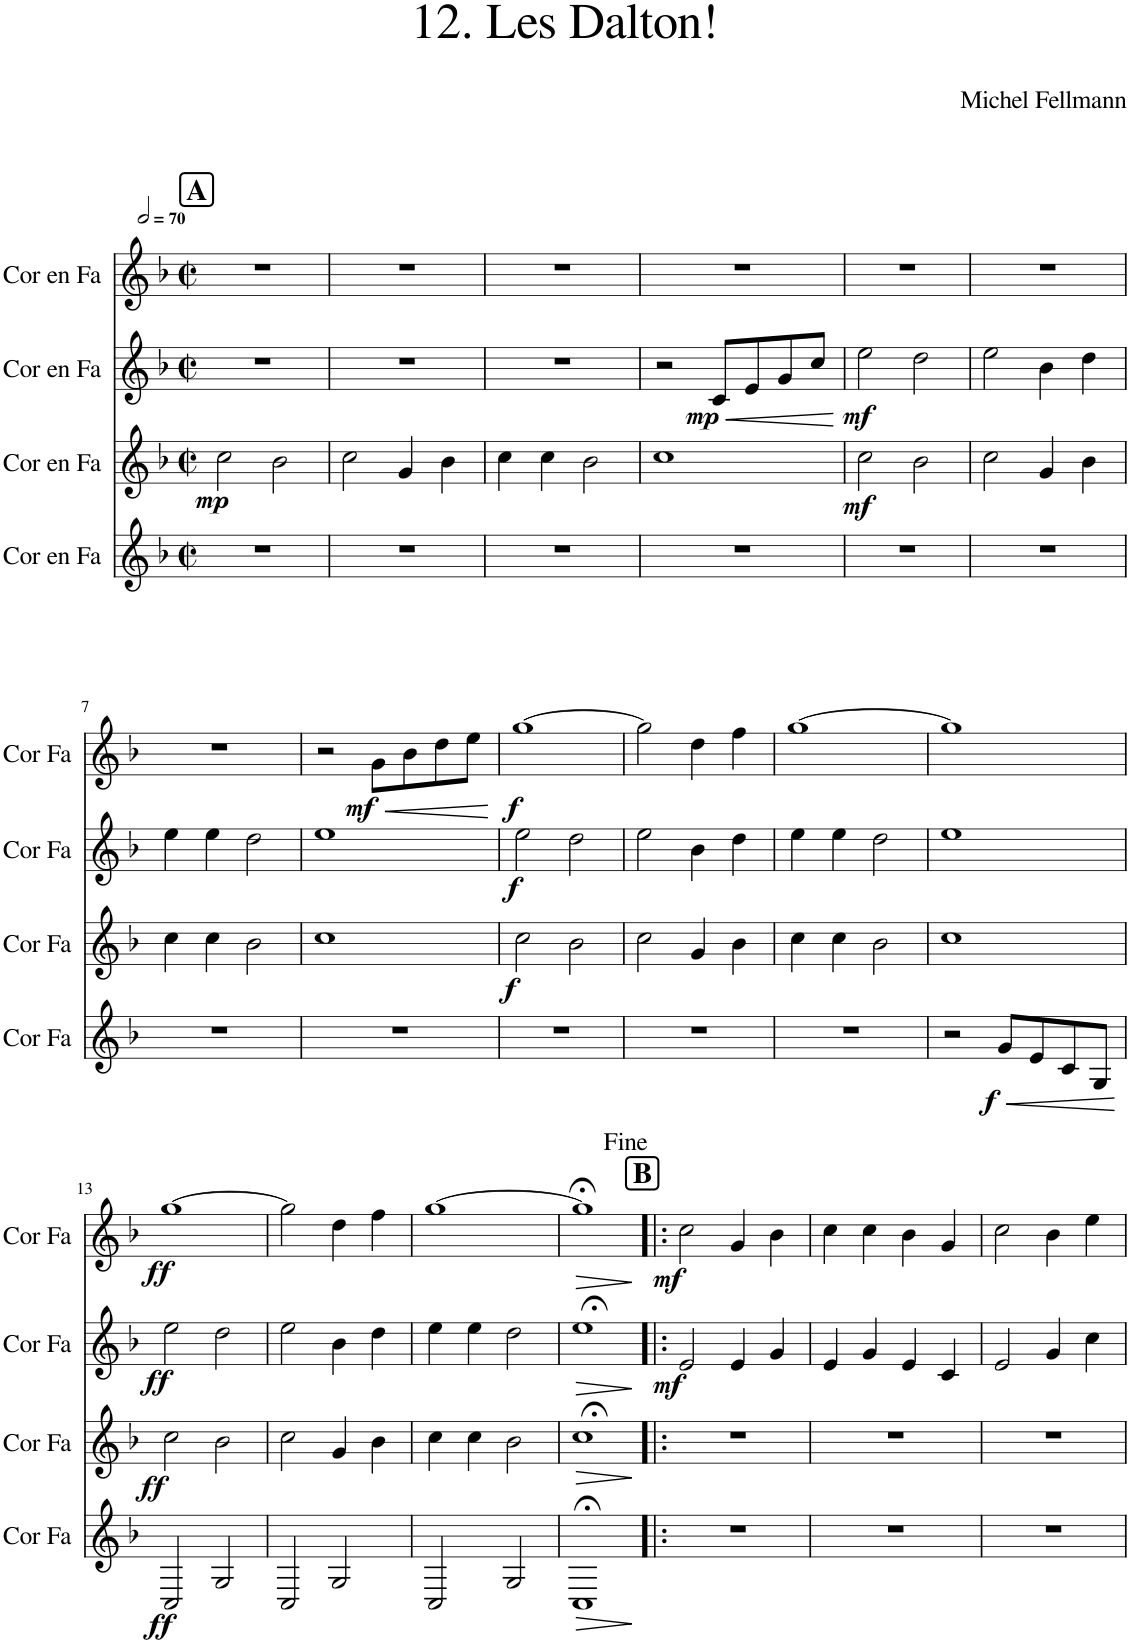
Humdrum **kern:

**kern	**dynam	**kern	**dynam	**kern	**dynam	**kern	**dynam
*part4	*part4	*part3	*part3	*part2	*part2	*part1	*part1
*staff4	*staff4	*staff3	*staff3	*staff2	*staff2	*staff1	*staff1
*I"Cor en Fa	*	*I"Cor en Fa	*	*I"Cor en Fa	*	*I"Cor en Fa	*
*I'Cor Fa	*	*I'Cor Fa	*	*I'Cor Fa	*	*I'Cor Fa	*
*clefG2	*	*clefG2	*	*clefG2	*	*clefG2	*
*Trd4c7	*	*Trd4c7	*	*Trd4c7	*	*Trd4c7	*
*k[b-]	*	*k[b-]	*	*k[b-]	*	*k[b-]	*
*M2/2	*	*M2/2	*	*M2/2	*	*M2/2	*
*met(c|)	*	*met(c|)	*	*met(c|)	*	*met(c|)	*
*MM140	*	*MM140	*	*MM140	*	*MM140	*
!!LO:REH:place=s1:a:B:cj:fs=14:t=A
=1	=1	=1	=1	=1	=1	=1	=1
!	!	!	!LO:DY:b	!	!	!	!
1r	.	2cc\	mp	1r	.	1r	.
.	.	2b-\	.	.	.	.	.
=2	=2	=2	=2	=2	=2	=2	=2
1r	.	2cc\	.	1r	.	1r	.
.	.	4g/	.	.	.	.	.
.	.	4b-\	.	.	.	.	.
=3	=3	=3	=3	=3	=3	=3	=3
1r	.	4cc\	.	1r	.	1r	.
.	.	4cc\	.	.	.	.	.
.	.	2b-\	.	.	.	.	.
=4	=4	=4	=4	=4	=4	=4	=4
1r	.	1cc	.	2r	.	1r	.
!	!	!	!	!	!LO:HP:b	!	!
!	!	!	!	!	!LO:DY:n=1:b	!	!
.	.	.	.	8c/L	< mp	.	.
.	.	.	.	8e/	.	.	.
.	.	.	.	8g/	.	.	.
.	.	.	.	8cc/J	.	.	.
.	.	.	.	.	[	.	.
=5	=5	=5	=5	=5	=5	=5	=5
!	!	!	!LO:DY:b	!	!LO:DY:b	!	!
1r	.	2cc\	mf	2ee\	mf	1r	.
.	.	2b-\	.	2dd\	.	.	.
=6	=6	=6	=6	=6	=6	=6	=6
1r	.	2cc\	.	2ee\	.	1r	.
.	.	4g/	.	4b-\	.	.	.
.	.	4b-\	.	4dd\	.	.	.
!!LO:LB:g=z
=7	=7	=7	=7	=7	=7	=7	=7
1r	.	4cc\	.	4ee\	.	1r	.
.	.	4cc\	.	4ee\	.	.	.
.	.	2b-\	.	2dd\	.	.	.
=8	=8	=8	=8	=8	=8	=8	=8
1r	.	1cc	.	1ee	.	2r	.
!	!	!	!	!	!	!	!LO:HP:b
!	!	!	!	!	!	!	!LO:DY:n=1:b
.	.	.	.	.	.	8g\L	< mf
.	.	.	.	.	.	8b-\	.
.	.	.	.	.	.	8dd\	.
.	.	.	.	.	.	8ee\J	.
.	.	.	.	.	.	.	[
=9	=9	=9	=9	=9	=9	=9	=9
!	!	!	!LO:DY:b	!	!LO:DY:b	!	!LO:DY:b
1r	.	2cc\	f	2ee\	f	[1gg	f
.	.	2b-\	.	2dd\	.	.	.
=10	=10	=10	=10	=10	=10	=10	=10
1r	.	2cc\	.	2ee\	.	2gg\]	.
.	.	4g/	.	4b-\	.	4dd\	.
.	.	4b-\	.	4dd\	.	4ff\	.
=11	=11	=11	=11	=11	=11	=11	=11
1r	.	4cc\	.	4ee\	.	[1gg	.
.	.	4cc\	.	4ee\	.	.	.
.	.	2b-\	.	2dd\	.	.	.
=12	=12	=12	=12	=12	=12	=12	=12
2r	.	1cc	.	1ee	.	1gg]	.
!	!LO:HP:b	!	!	!	!	!	!
!	!LO:DY:n=1:b	!	!	!	!	!	!
8g/L	< f	.	.	.	.	.	.
8e/	.	.	.	.	.	.	.
8c/	.	.	.	.	.	.	.
8G/J	.	.	.	.	.	.	.
.	[	.	.	.	.	.	.
!!LO:LB:g=z
=13	=13	=13	=13	=13	=13	=13	=13
!	!LO:DY:b	!	!LO:DY:b	!	!LO:DY:b	!	!LO:DY:b
2C/	ff	2cc\	ff	2ee\	ff	[1gg	ff
2G/	.	2b-\	.	2dd\	.	.	.
=14	=14	=14	=14	=14	=14	=14	=14
2C/	.	2cc\	.	2ee\	.	2gg\]	.
2G/	.	4g/	.	4b-\	.	4dd\	.
.	.	4b-\	.	4dd\	.	4ff\	.
=15	=15	=15	=15	=15	=15	=15	=15
2C/	.	4cc\	.	4ee\	.	[1gg	.
.	.	4cc\	.	4ee\	.	.	.
2G/	.	2b-\	.	2dd\	.	.	.
=16	=16	=16	=16	=16	=16	=16	=16
!	!LO:HP:b	!	!LO:HP:b	!	!LO:HP:b	!	!LO:HP:b
1C;<	>	1cc;<	>	1ee;<	>	1gg;<]	>
.	]	.	]	.	]	.	]
!!LO:REH:place=s1:a:B:cj:fs=14:t=B
=17|!:	=17|!:	=17|!:	=17|!:	=17|!:	=17|!:	=17|!:	=17|!:
!	!	!	!	!	!LO:DY:b	!	!LO:DY:b
1r	.	1r	.	2e/	mf	2cc\	mf
.	.	.	.	4e/	.	4g/	.
.	.	.	.	4g/	.	4b-\	.
=18	=18	=18	=18	=18	=18	=18	=18
1r	.	1r	.	4e/	.	4cc\	.
.	.	.	.	4g/	.	4cc\	.
.	.	.	.	4e/	.	4b-\	.
.	.	.	.	4c/	.	4g/	.
=19	=19	=19	=19	=19	=19	=19	=19
1r	.	1r	.	2e/	.	2cc\	.
.	.	.	.	4g/	.	4b-\	.
.	.	.	.	4cc\	.	4ee\	.
=	=	=	=	=	=	=	=
*-	*-	*-	*-	*-	*-	*-	*-
